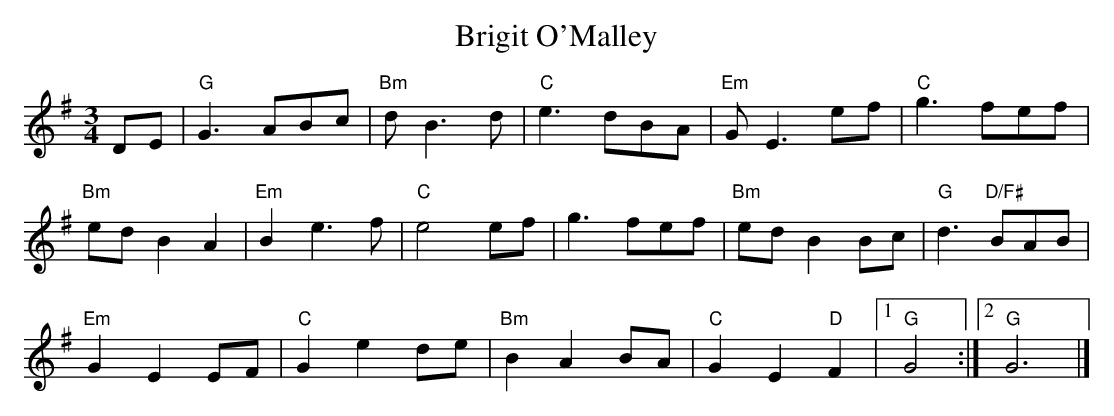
X:1
T:Brigit O'Malley
M:3/4
L:1/8
K:G major
DE | "G"G3 ABc | "Bm"d B3 d | "C"e3 dBA | "Em"G E3 ef | "C"g3 fef |
"Bm"ed B2 A2 | "Em"B2 e3 f | "C"e4 ef | g3 fef | "Bm"ed B2 Bc | \
"G"d3 "D/F#"BAB |
"Em"G2 E2 EF | "C"G2 e2 de | "Bm"B2 A2 BA | "C"G2 E2 "D"F2 | \
[1 "G"G4 :| [2 "G"G6 |]
